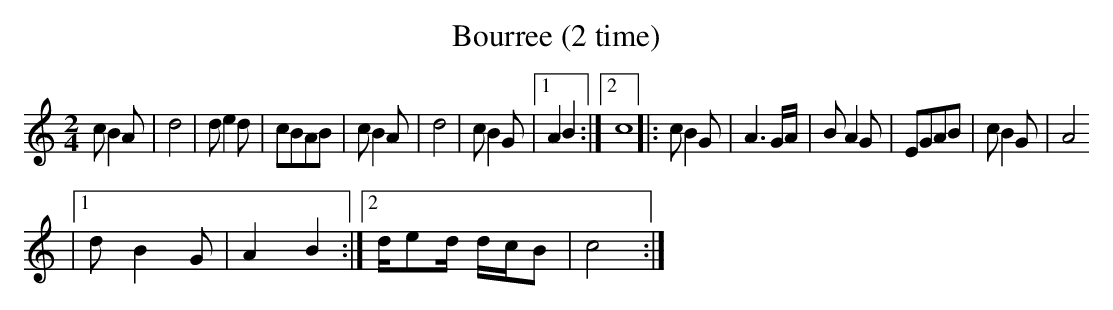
X:1
T:Bourree (2 time)
M:2/4
L:1/8
K:C
cB2A|d4|de2d|cBAB|cB2A|d4|cB2G|1A2B2:|2c8|:cB2G|A3G/A/|BA2G|EGAB|cB2G|A4
|1dB2G|A2B2:|2d/ed/ d/c/B|c4:|
